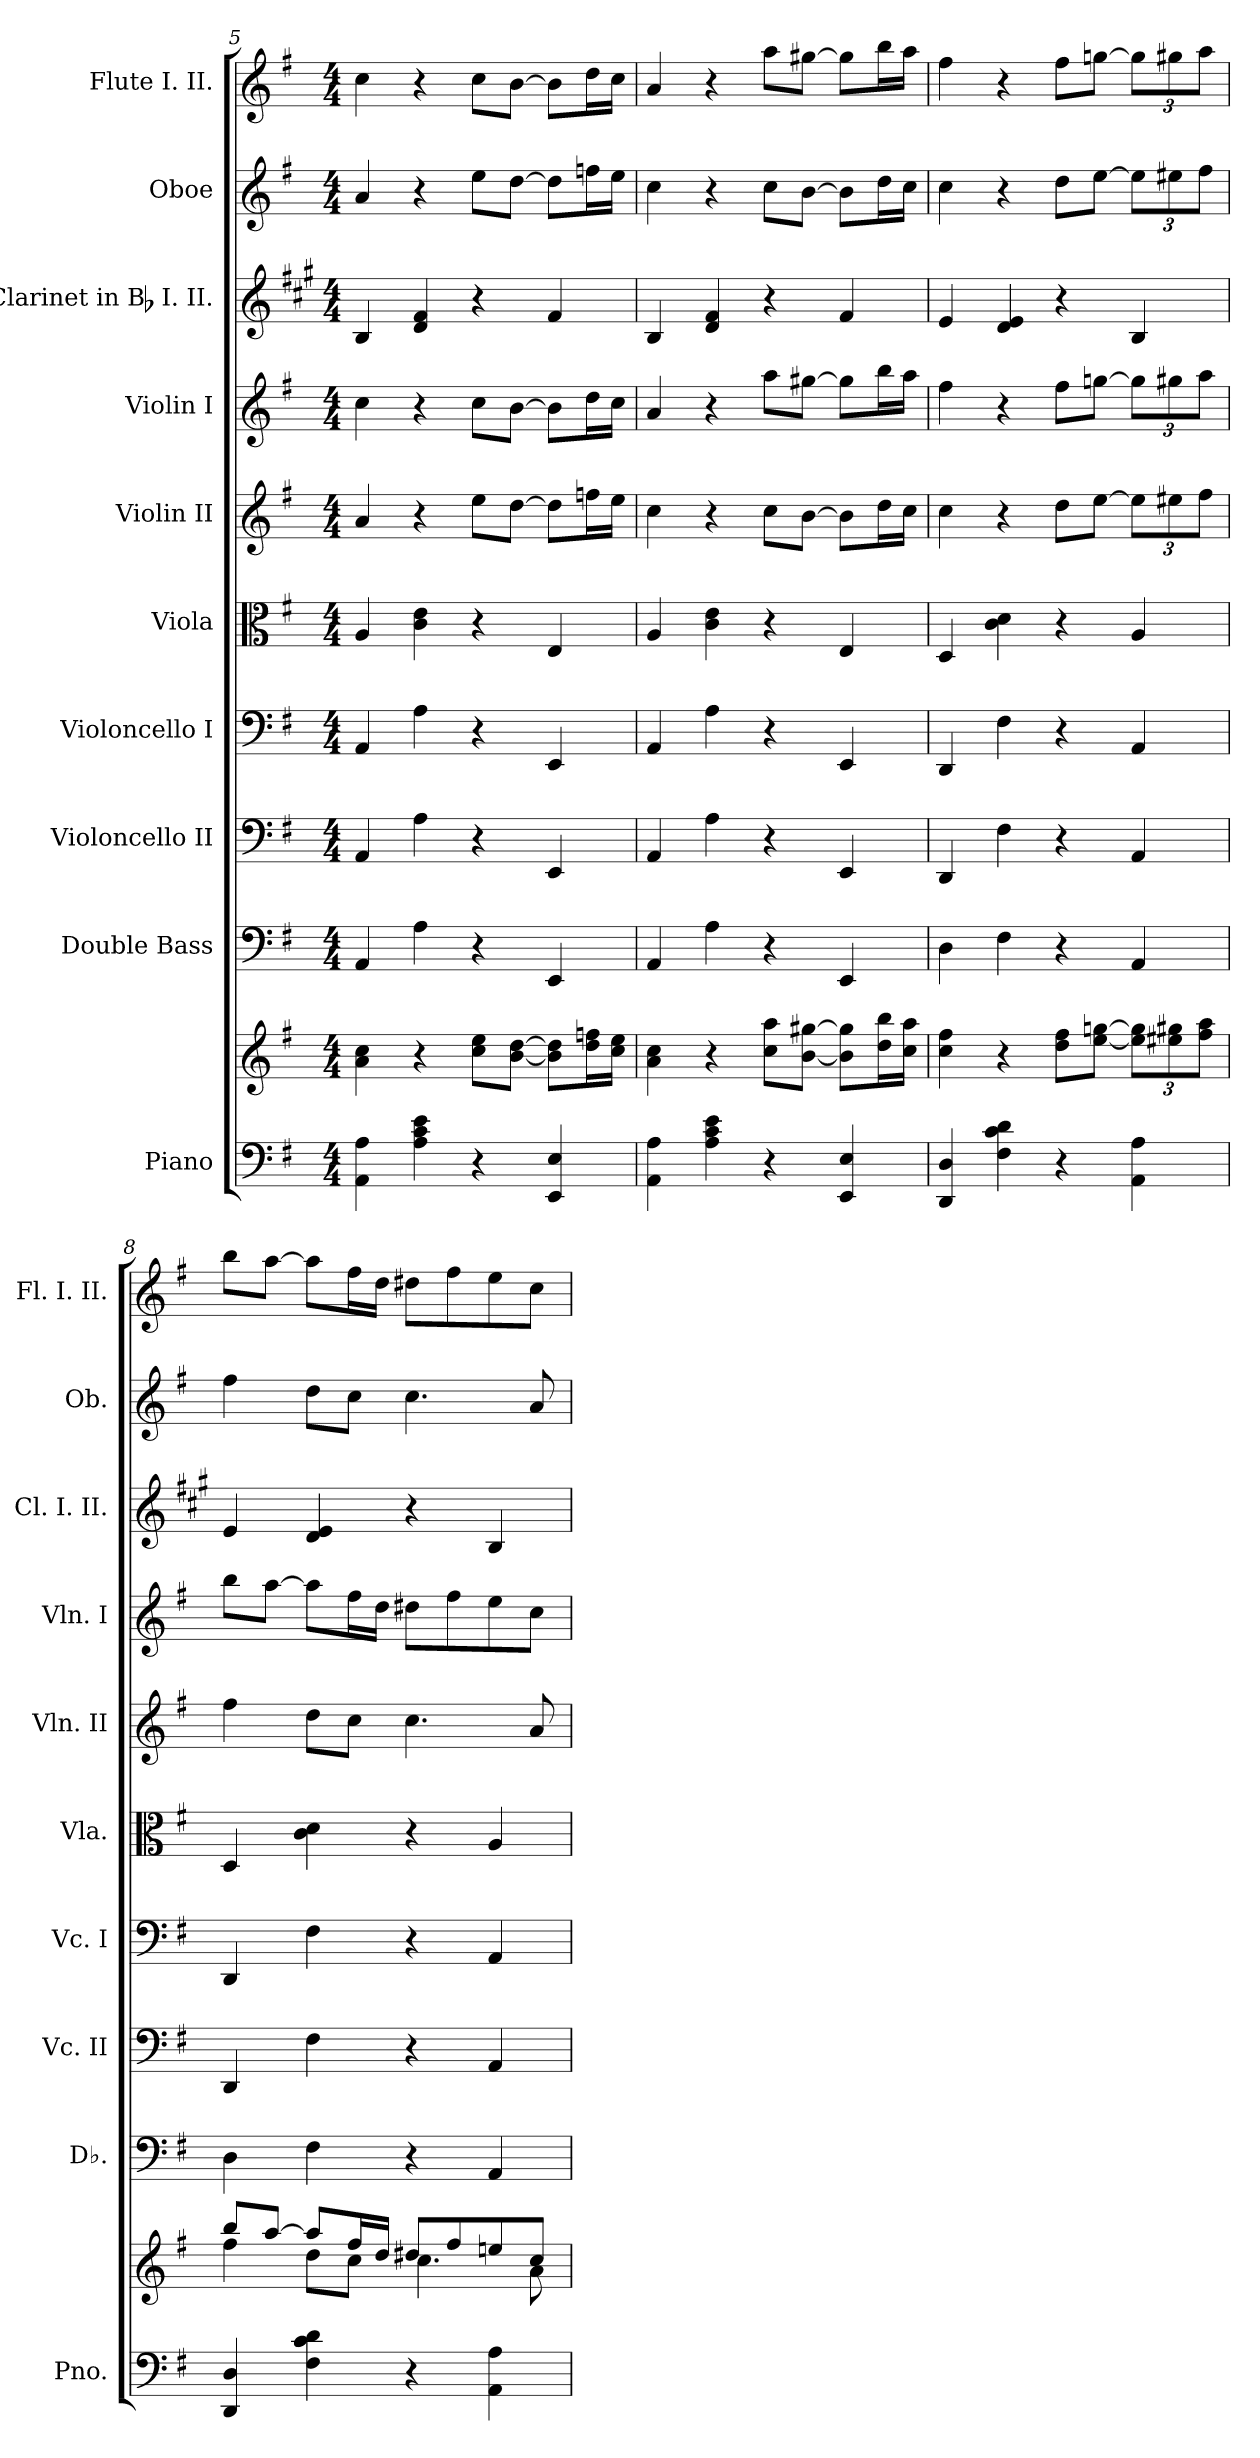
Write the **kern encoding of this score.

**kern	**kern	**kern	**kern	**kern	**kern	**kern	**kern	**kern	**kern	**kern
*part10	*part10	*part9	*part8	*part7	*part6	*part5	*part4	*part3	*part2	*part1
*staff11	*staff10	*staff9	*staff8	*staff7	*staff6	*staff5	*staff4	*staff3	*staff2	*staff1
*I"Piano	*	*I"Double Bass	*I"Violoncello II	*I"Violoncello I	*I"Viola	*I"Violin II	*I"Violin I	*I"Clarinet in Bb I. II.	*I"Oboe	*I"Flute I. II.
*I'Pno.	*	*I'Db.	*I'Vc. II	*I'Vc. I	*I'Vla.	*I'Vln. II	*I'Vln. I	*I'Cl. I. II.	*I'Ob.	*I'Fl. I. II.
*clefF4	*clefG2	*clefF4	*clefF4	*clefF4	*clefC3	*clefG2	*clefG2	*clefG2	*clefG2	*clefG2
*	*	*ITrd7c12	*	*	*	*	*	*ITrd1c2	*	*
*k[f#]	*k[f#]	*k[f#]	*k[f#]	*k[f#]	*k[f#]	*k[f#]	*k[f#]	*k[f#]	*k[f#]	*k[f#]
*G:	*G:	*G:	*G:	*G:	*G:	*G:	*G:	*G:	*G:	*G:
*M4/4	*M4/4	*M4/4	*M4/4	*M4/4	*M4/4	*M4/4	*M4/4	*M4/4	*M4/4	*M4/4
=5	=5	=5	=5	=5	=5	=5	=5	=5	=5	=5
4AA\ 4A\	4a\ 4cc\	4AAA/	4AA/	4AA/	4A/	4a/	4cc\	4A/	4a/	4cc\
4A\ 4c\ 4e\	4r	4AA\	4A\	4A\	4c\ 4e\	4r	4r	4c/ 4e/	4r	4r
4r	8cc\ 8ee\L	4r	4r	4r	4r	8ee\L	8cc\L	4r	8ee\L	8cc\L
.	[8b\ [8dd\J	.	.	.	.	[8dd\J	[8b\J	.	[8dd\J	[8b\J
4EE/ 4E/	8b\] 8dd\]L	4EEE/	4EE/	4EE/	4E/	8dd\L]	8b\L]	4e/	8dd\L]	8b\L]
.	16dd\ 16ffn\L	.	.	.	.	16ffn\L	16dd\L	.	16ffn\L	16dd\L
.	16cc\ 16ee\JJ	.	.	.	.	16ee\JJ	16cc\JJ	.	16ee\JJ	16cc\JJ
!!LO:LB:g=z
=6	=6	=6	=6	=6	=6	=6	=6	=6	=6	=6
4AA\ 4A\	4a\ 4cc\	4AAA/	4AA/	4AA/	4A/	4cc\	4a/	4A/	4cc\	4a/
4A\ 4c\ 4e\	4r	4AA\	4A\	4A\	4c\ 4e\	4r	4r	4c/ 4e/	4r	4r
4r	8cc\ 8aa\L	4r	4r	4r	4r	8cc\L	8aa\L	4r	8cc\L	8aa\L
.	[8b\ [8gg#X\J	.	.	.	.	[8b\J	[8gg#X\J	.	[8b\J	[8gg#X\J
4EE/ 4E/	8b\] 8gg#\]L	4EEE/	4EE/	4EE/	4E/	8b\L]	8gg#\L]	4e/	8b\L]	8gg#\L]
.	16dd\ 16bb\L	.	.	.	.	16dd\L	16bb\L	.	16dd\L	16bb\L
.	16cc\ 16aa\JJ	.	.	.	.	16cc\JJ	16aa\JJ	.	16cc\JJ	16aa\JJ
=7	=7	=7	=7	=7	=7	=7	=7	=7	=7	=7
4DD/ 4D/	4cc\ 4ff#\	4DD\	4DD/	4DD/	4D/	4cc\	4ff#\	4d/	4cc\	4ff#\
4F#\ 4c\ 4d\	4r	4FF#\	4F#\	4F#\	4c\ 4d\	4r	4r	4c/ 4d/	4r	4r
4r	8dd\ 8ff#\L	4r	4r	4r	4r	8dd\L	8ff#\L	4r	8dd\L	8ff#\L
.	[8ee\ [8ggn\J	.	.	.	.	[8ee\J	[8ggn\J	.	[8ee\J	[8ggn\J
*	*Xbrackettup	*	*	*	*	*Xbrackettup	*Xbrackettup	*	*Xbrackettup	*Xbrackettup
4AA\ 4A\	12ee\] 12gg\]L	4AAA/	4AA/	4AA/	4A/	12ee\L]	12gg\L]	4A/	12ee\L]	12gg\L]
.	12ee#X\ 12gg#X\	.	.	.	.	12ee#X\	12gg#X\	.	12ee#X\	12gg#X\
.	12ff#\ 12aa\J	.	.	.	.	12ff#\J	12aa\J	.	12ff#\J	12aa\J
=8	=8	=8	=8	=8	=8	=8	=8	=8	=8	=8
*	*^	*	*	*	*	*	*	*	*	*
4DD/ 4D/	8bb/L	4ff#\	4DD\	4DD/	4DD/	4D/	4ff#\	8bb\L	4d/	4ff#\	8bb\L
.	[8aa/J	.	.	.	.	.	.	[8aa\J	.	.	[8aa\J
4F#\ 4c\ 4d\	8aa/L]	8dd\L	4FF#\	4F#\	4F#\	4c\ 4d\	8dd\L	8aa\L]	4c/ 4d/	8dd\L	8aa\L]
.	16ff#/L	8cc\J	.	.	.	.	8cc\J	16ff#\L	.	8cc\J	16ff#\L
.	16dd/JJ	.	.	.	.	.	.	16dd\JJ	.	.	16dd\JJ
4r	8dd#X/L	4.cc\	4r	4r	4r	4r	4.cc\	8dd#X\L	4r	4.cc\	8dd#X\L
.	8ff#/	.	.	.	.	.	.	8ff#\	.	.	8ff#\
4AA\ 4A\	8een/	.	4AAA/	4AA/	4AA/	4A/	.	8ee\	4A/	.	8ee\
.	8cc/J	8a\	.	.	.	.	8a/	8cc\J	.	8a/	8cc\J
*	*v	*v	*	*	*	*	*	*	*	*	*
=	=	=	=	=	=	=	=	=	=	=
*-	*-	*-	*-	*-	*-	*-	*-	*-	*-	*-
